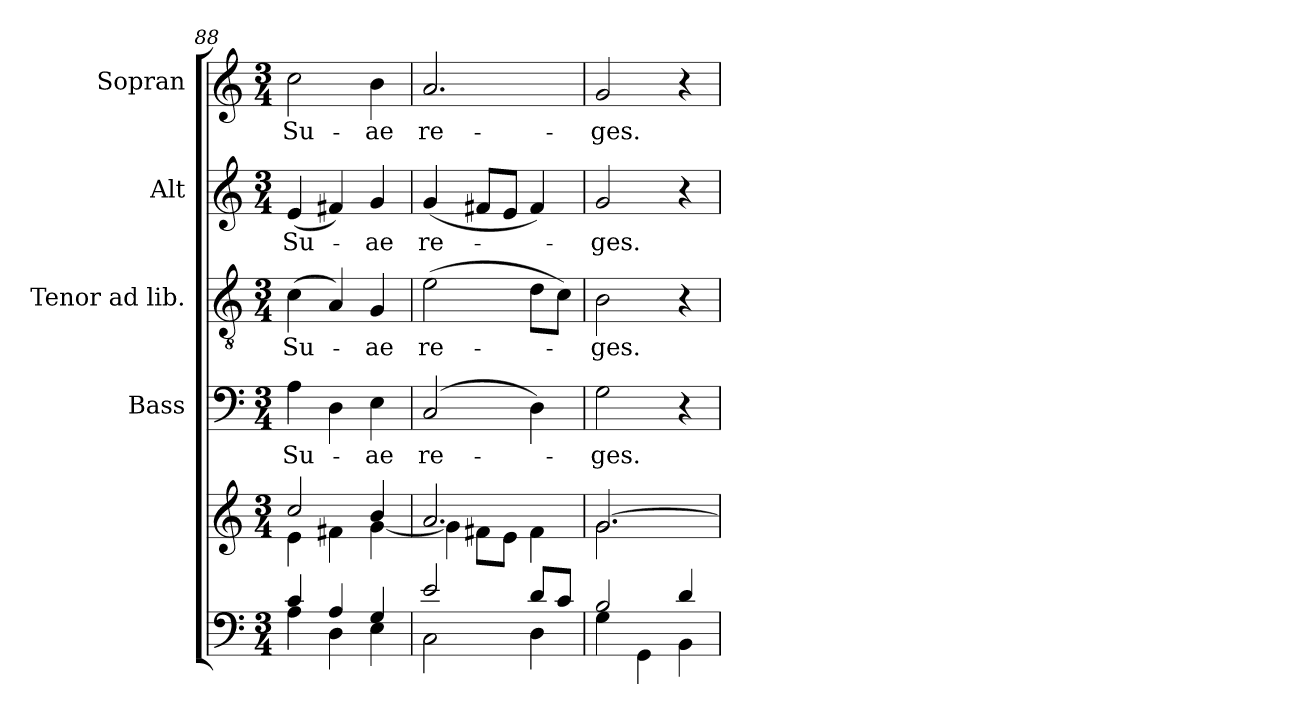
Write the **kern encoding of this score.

**kern	**kern	**kern	**text	**kern	**text	**kern	**text	**kern	**text
*part5	*part5	*part4	*part4	*part3	*part3	*part2	*part2	*part1	*part1
*staff6	*staff5	*staff4	*staff4	*staff3	*staff3	*staff2	*staff2	*staff1	*staff1
*	*	*I"Bass	*	*I"Tenor ad lib.	*	*I"Alt	*	*I"Sopran	*
*	*	*I'B.	*	*I'T.	*	*I'A.	*	*I'S.	*
*clefF4	*clefG2	*clefF4	*	*clefGv2	*	*clefG2	*	*clefG2	*
*k[]	*k[]	*k[]	*	*k[]	*	*k[]	*	*k[]	*
*C:	*C:	*C:	*	*C:	*	*C:	*	*C:	*
*M3/4	*M3/4	*M3/4	*	*M3/4	*	*M3/4	*	*M3/4	*
=88	=88	=88	=88	=88	=88	=88	=88	=88	=88
*^	*^	*	*	*	*	*	*	*	*
!	!	!	!	!	!LO:LY:b	!	!LO:LY:b	!	!LO:LY:b	!	!LO:LY:b
4c/	4A\	2cc/	4e\	4A\	Su-	(>4c\	Su-	(<4e/	Su-	2cc\	Su-
4A/	4D\	.	4f#X\	4D\	.	4A/)	.	4f#X/)	.	.	.
!	!	!	!	!	!LO:LY:b	!	!LO:LY:b	!	!LO:LY:b	!	!LO:LY:b
4G/	4E\	4b/	[<4g\	4E\	-ae	4G/	-ae	4g/	-ae	4b\	-ae
=89	=89	=89	=89	=89	=89	=89	=89	=89	=89	=89	=89
!	!	!	!	!	!LO:LY:b	!	!LO:LY:b	!	!LO:LY:b	!	!LO:LY:b
2e/	2C\	2.a/	4g\]	(2C/	re-	(>2e\	re-	(<4g/	re-	2.a/	re-
.	.	.	8f#X\L	.	.	.	.	8f#X/L	.	.	.
.	.	.	8e\J	.	.	.	.	8e/J	.	.	.
8d/L	4D\	.	4f#\	4D\)	.	8d\L	.	4f#/)	.	.	.
8c/J	.	.	.	.	.	8c\J)	.	.	.	.	.
=90	=90	=90	=90	=90	=90	=90	=90	=90	=90	=90	=90
!	!	!	!	!	!LO:LY:b	!	!LO:LY:b	!	!LO:LY:b	!	!LO:LY:b
2B/	4G\	[>2.g/	2.g\	2G\	-ges.	2B\	-ges.	2g/	-ges.	2g/	-ges.
.	4GG\	.	.	.	.	.	.	.	.	.	.
4d/	4BB\	.	.	4r	.	4r	.	4r	.	4r	.
*v	*v	*	*	*	*	*	*	*	*	*	*
*	*v	*v	*	*	*	*	*	*	*	*
=	=	=	=	=	=	=	=	=	=
*-	*-	*-	*-	*-	*-	*-	*-	*-	*-
